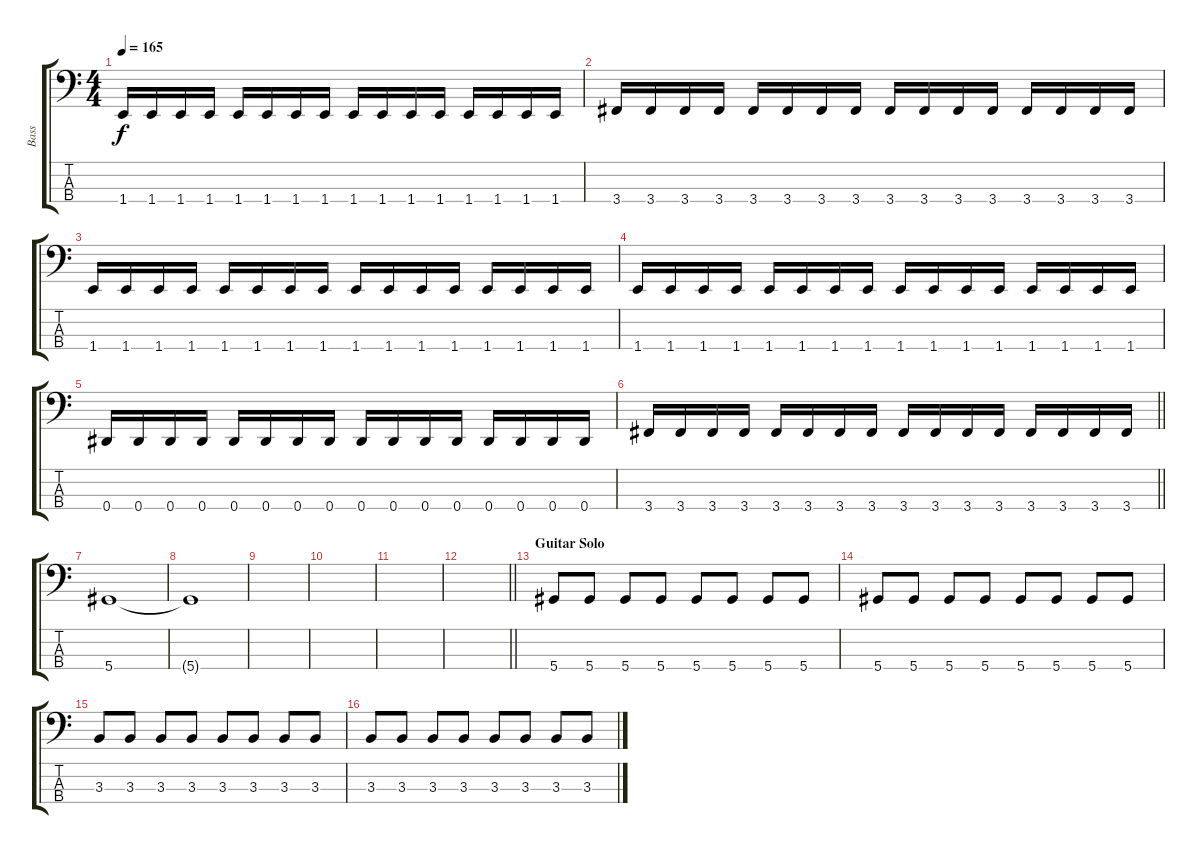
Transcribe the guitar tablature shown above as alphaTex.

\track ("Bass" "Bass") {instrument electricbassfinger}
\staff {score tabs}
\tuning (Gb2 Db2 Ab1 Eb1) {hide}
\ts (4 4)
\tempo 165
\clef f4
\ks c
1.4.16{dy f} 1.4.16 1.4.16 1.4.16 1.4.16 1.4.16 1.4.16 1.4.16 1.4.16 1.4.16 1.4.16 1.4.16 1.4.16 1.4.16 1.4.16 1.4.16 |
3.4.16 3.4.16 3.4.16 3.4.16 3.4.16 3.4.16 3.4.16 3.4.16 3.4.16 3.4.16 3.4.16 3.4.16 3.4.16 3.4.16 3.4.16 3.4.16 |
1.4.16 1.4.16 1.4.16 1.4.16 1.4.16 1.4.16 1.4.16 1.4.16 1.4.16 1.4.16 1.4.16 1.4.16 1.4.16 1.4.16 1.4.16 1.4.16 |
1.4.16 1.4.16 1.4.16 1.4.16 1.4.16 1.4.16 1.4.16 1.4.16 1.4.16 1.4.16 1.4.16 1.4.16 1.4.16 1.4.16 1.4.16 1.4.16 |
0.4.16 0.4.16 0.4.16 0.4.16 0.4.16 0.4.16 0.4.16 0.4.16 0.4.16 0.4.16 0.4.16 0.4.16 0.4.16 0.4.16 0.4.16 0.4.16 |
\barLineRight lightlight
3.4.16 3.4.16 3.4.16 3.4.16 3.4.16 3.4.16 3.4.16 3.4.16 3.4.16 3.4.16 3.4.16 3.4.16 3.4.16 3.4.16 3.4.16 3.4.16 |
5.4.1 |
5.4{t}.1 |
|
|
|
\barLineRight lightlight
|
\section ("" "Guitar Solo")
5.4.8 5.4.8 5.4.8 5.4.8 5.4.8 5.4.8 5.4.8 5.4.8 |
5.4.8 5.4.8 5.4.8 5.4.8 5.4.8 5.4.8 5.4.8 5.4.8 |
3.3.8 3.3.8 3.3.8 3.3.8 3.3.8 3.3.8 3.3.8 3.3.8 |
3.3.8 3.3.8 3.3.8 3.3.8 3.3.8 3.3.8 3.3.8 3.3.8
